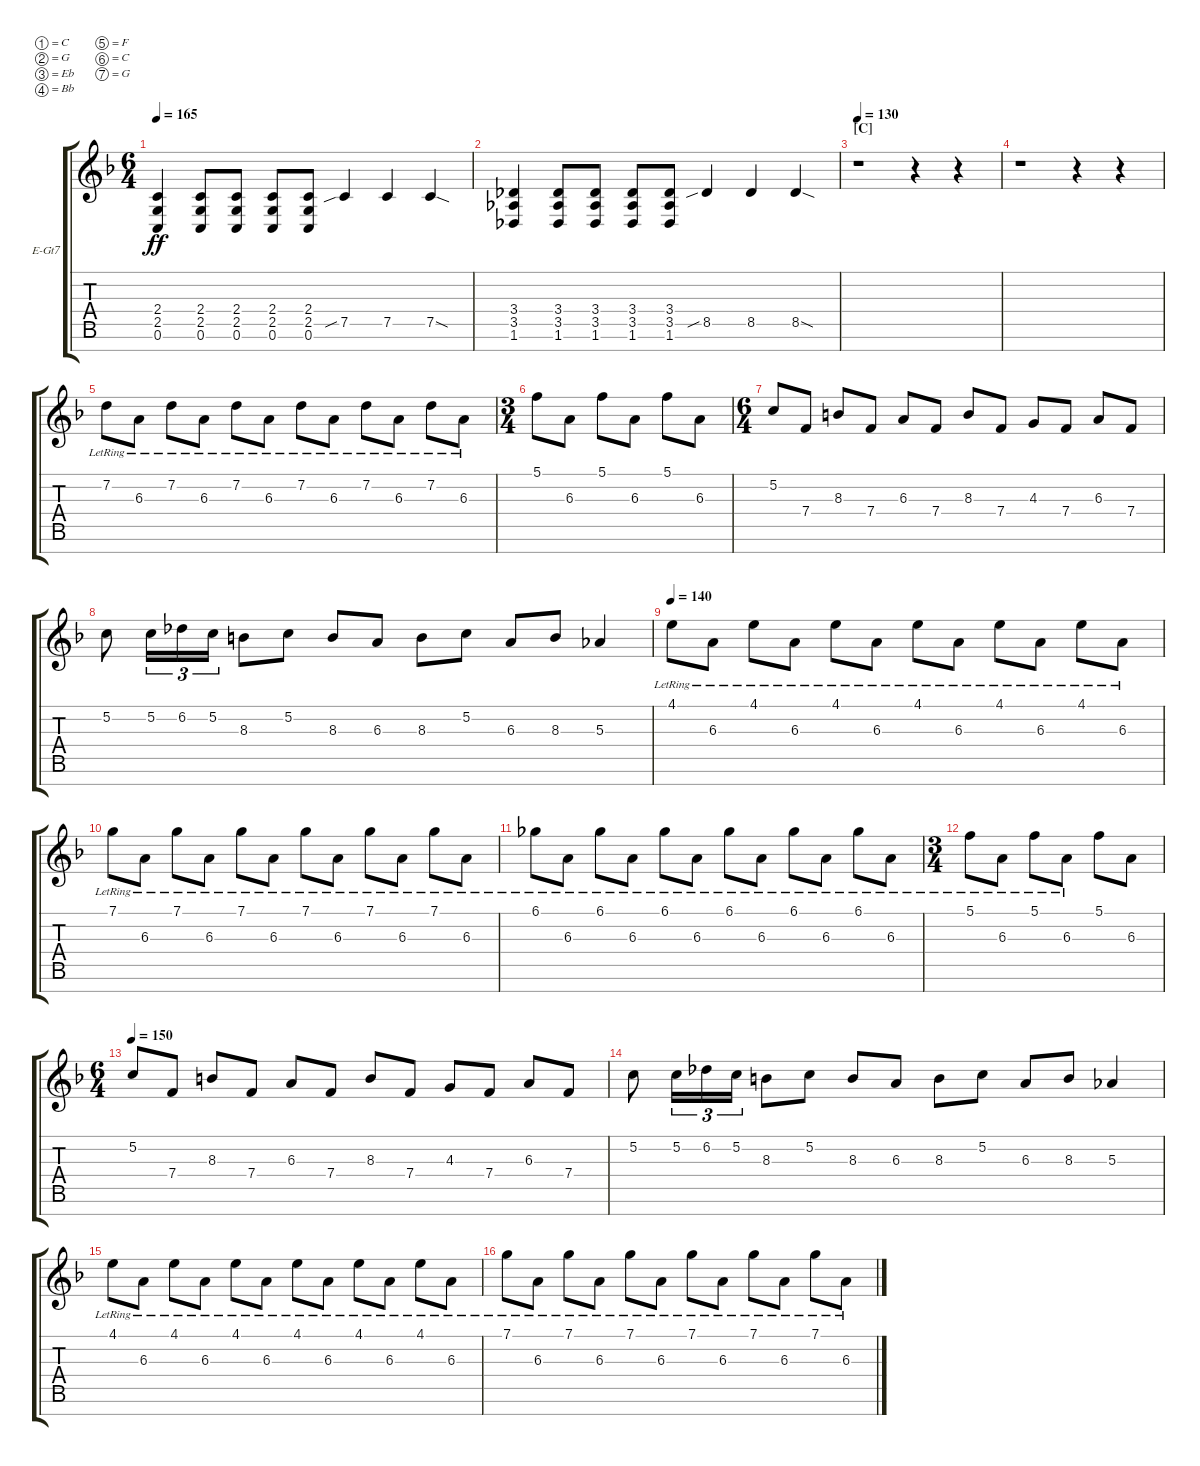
\defaultSystemsLayout 4
\bracketExtendMode groupsimilarinstruments
\firstSystemTrackNameOrientation horizontal
\otherSystemsTrackNameOrientation horizontal
\track ("Electric Guitar II" "E-Gt7") {instrument distortionguitar}
\staff {score tabs}
\tuning (C4 G3 Eb3 Bb2 F2 C2 G1)
\ts (6 4)
\tempo 165
\clef g2
\ks f
(0.6 2.5 2.4).4{dy ff} (0.6 2.5 2.4).8 (0.6 2.5 2.4).8 (0.6 2.5 2.4).8 (0.6 2.5 2.4).8 7.5{sib}.4 7.5.4 7.5{sod}.4 |
(1.6 3.5 3.4).4 (1.6 3.5 3.4).8 (1.6 3.5 3.4).8 (1.6 3.5 3.4).8 (1.6 3.5 3.4).8 8.5{sib}.4 8.5.4 8.5{sod}.4 |
\section ("C" "")
\tempo 130
r.1 r.4 r.4 |
r.1 r.4 r.4 |
7.2{lr}.8 6.3{lr}.8 7.2{lr}.8 6.3{lr}.8 7.2{lr}.8 6.3{lr}.8 7.2{lr}.8 6.3{lr}.8 7.2{lr}.8 6.3{lr}.8 7.2{lr}.8 6.3{lr}.8 |
\ts (3 4)
5.1.8 6.3.8 5.1.8 6.3.8 5.1.8 6.3.8 |
\ts (6 4)
5.2.8 7.4.8 8.3.8 7.4.8 6.3.8 7.4.8 8.3.8 7.4.8 4.3.8 7.4.8 6.3.8 7.4.8 |
5.2.8 5.2.16{tu (3 2)} 6.2.16{tu (3 2)} 5.2.16{tu (3 2)} 8.3.8 5.2.8 8.3.8 6.3.8 8.3.8 5.2.8 6.3.8 8.3.8 5.3.4 |
\tempo 140
4.1{lr}.8 6.3{lr}.8 4.1{lr}.8 6.3{lr}.8 4.1{lr}.8 6.3{lr}.8 4.1{lr}.8 6.3{lr}.8 4.1{lr}.8 6.3{lr}.8 4.1{lr}.8 6.3{lr}.8 |
7.1{lr}.8 6.3{lr}.8 7.1{lr}.8 6.3{lr}.8 7.1{lr}.8 6.3{lr}.8 7.1{lr}.8 6.3{lr}.8 7.1{lr}.8 6.3{lr}.8 7.1{lr}.8 6.3{lr}.8 |
6.1{lr}.8 6.3{lr}.8 6.1{lr}.8 6.3{lr}.8 6.1{lr}.8 6.3{lr}.8 6.1{lr}.8 6.3{lr}.8 6.1{lr}.8 6.3{lr}.8 6.1{lr}.8 6.3{lr}.8 |
\ts (3 4)
5.1{lr}.8 6.3{lr}.8 5.1{lr}.8 6.3{lr}.8 5.1.8 6.3.8 |
\ts (6 4)
\tempo 150
5.2.8 7.4.8 8.3.8 7.4.8 6.3.8 7.4.8 8.3.8 7.4.8 4.3.8 7.4.8 6.3.8 7.4.8 |
5.2.8 5.2.16{tu (3 2)} 6.2.16{tu (3 2)} 5.2.16{tu (3 2)} 8.3.8 5.2.8 8.3.8 6.3.8 8.3.8 5.2.8 6.3.8 8.3.8 5.3.4 |
4.1{lr}.8 6.3{lr}.8 4.1{lr}.8 6.3{lr}.8 4.1{lr}.8 6.3{lr}.8 4.1{lr}.8 6.3{lr}.8 4.1{lr}.8 6.3{lr}.8 4.1{lr}.8 6.3{lr}.8 |
7.1{lr}.8 6.3{lr}.8 7.1{lr}.8 6.3{lr}.8 7.1{lr}.8 6.3{lr}.8 7.1{lr}.8 6.3{lr}.8 7.1{lr}.8 6.3{lr}.8 7.1{lr}.8 6.3{lr}.8
